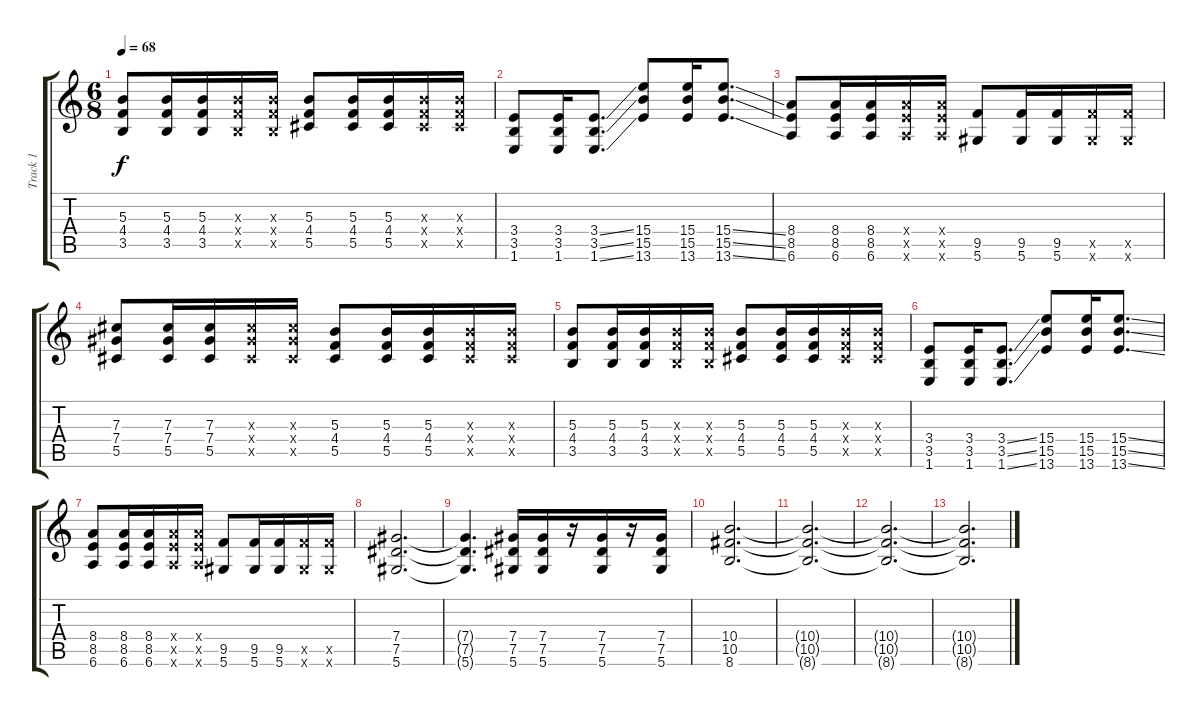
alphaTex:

\track ("Track 1" "Track 1") {instrument distortionguitar}
\staff {score tabs}
\tuning (Eb4 Bb3 Gb3 Db3 Ab2 Eb2) {hide}
\ts (6 8)
\tempo 68
\clef g2
\ks c
(5.3 4.4 3.5).8{dy f} (5.3 4.4 3.5).16 (5.3 4.4 3.5).16 (5.3{x} 4.4{x} 3.5{x}).16 (5.3{x} 4.4{x} 3.5{x}).16 (5.3 4.4 5.5).8 (5.3 4.4 5.5).16 (5.3 4.4 5.5).16 (5.3{x} 4.4{x} 5.5{x}).16 (5.3{x} 4.4{x} 5.5{x}).16 |
(3.4 3.5 1.6).8 (3.4 3.5 1.6).16 (3.4{ss} 3.5{ss} 1.6{ss}).8{d} (15.4 15.5 13.6).8 (15.4 15.5 13.6).16 (15.4{ss} 15.5{ss} 13.6{ss}).8{d} |
(8.4 8.5 6.6).8 (8.4 8.5 6.6).16 (8.4 8.5 6.6).16 (8.4{x} 8.5{x} 6.6{x}).16 (8.4{x} 8.5{x} 6.6{x}).16 (9.5 5.6).8 (9.5 5.6).16 (9.5 5.6).16 (9.5{x} 5.6{x}).16 (9.5{x} 5.6{x}).16 |
(7.3 7.4 5.5).8 (7.3 7.4 5.5).16 (7.3 7.4 5.5).16 (7.3{x} 7.4{x} 5.5{x}).16 (7.3{x} 7.4{x} 5.5{x}).16 (5.3 4.4 5.5).8 (5.3 4.4 5.5).16 (5.3 4.4 5.5).16 (5.3{x} 4.4{x} 5.5{x}).16 (5.3{x} 4.4{x} 5.5{x}).16 |
(5.3 4.4 3.5).8 (5.3 4.4 3.5).16 (5.3 4.4 3.5).16 (5.3{x} 4.4{x} 3.5{x}).16 (5.3{x} 4.4{x} 3.5{x}).16 (5.3 4.4 5.5).8 (5.3 4.4 5.5).16 (5.3 4.4 5.5).16 (5.3{x} 4.4{x} 5.5{x}).16 (5.3{x} 4.4{x} 5.5{x}).16 |
(3.4 3.5 1.6).8 (3.4 3.5 1.6).16 (3.4{ss} 3.5{ss} 1.6{ss}).8{d} (15.4 15.5 13.6).8 (15.4 15.5 13.6).16 (15.4{ss} 15.5{ss} 13.6{ss}).8{d} |
(8.4 8.5 6.6).8 (8.4 8.5 6.6).16 (8.4 8.5 6.6).16 (8.4{x} 8.5{x} 6.6{x}).16 (8.4{x} 8.5{x} 6.6{x}).16 (9.5 5.6).8 (9.5 5.6).16 (9.5 5.6).16 (9.5{x} 5.6{x}).16 (9.5{x} 5.6{x}).16 |
(7.4 7.5 5.6).2{d} |
(7.4{t} 7.5{t} 5.6{t}).4{d} (7.4 7.5 5.6).16 (7.4 7.5 5.6).16 r.16 (7.4 7.5 5.6).16 r.16 (7.4 7.5 5.6).16 |
(10.4 10.5 8.6).2{d} |
(10.4{t} 10.5{t} 8.6{t}).2{d} |
(10.4{t} 10.5{t} 8.6{t}).2{d} |
(10.4{t} 10.5{t} 8.6{t}).2{d}
